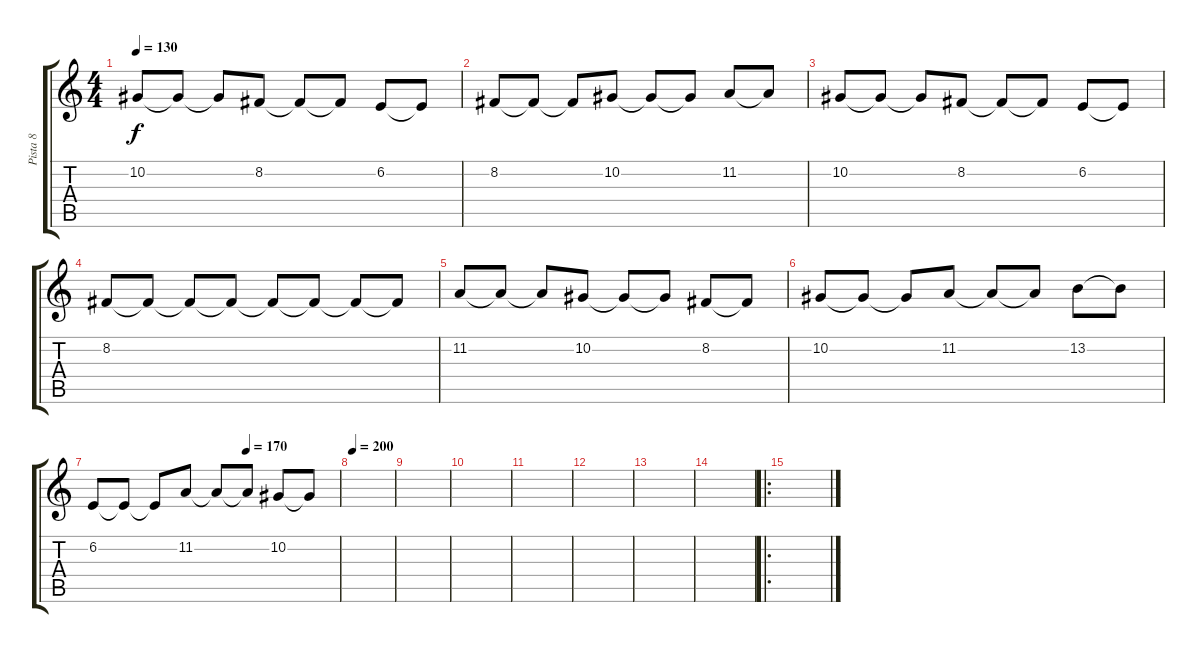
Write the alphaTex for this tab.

\track ("Pista 8" "Pista 8") {instrument brightacousticpiano}
\staff {score tabs}
\tuning (Eb4 Bb3 Gb3 Db3 Ab2 Eb2) {hide}
\ts (4 4)
\tempo 130
\clef g2
\ks c
10.2.8{dy f instrument brightacousticpiano} 10.2{t}.8 10.2{t}.8 8.2.8 8.2{t}.8 8.2{t}.8 6.2.8 6.2{t}.8 |
8.2.8 8.2{t}.8 8.2{t}.8 10.2.8 10.2{t}.8 10.2{t}.8 11.2.8 11.2{t}.8 |
10.2.8 10.2{t}.8 10.2{t}.8 8.2.8 8.2{t}.8 8.2{t}.8 6.2.8 6.2{t}.8 |
8.2.8 8.2{t}.8 8.2{t}.8 8.2{t}.8 8.2{t}.8 8.2{t}.8 8.2{t}.8 8.2{t}.8 |
11.2.8 11.2{t}.8 11.2{t}.8 10.2.8 10.2{t}.8 10.2{t}.8 8.2.8 8.2{t}.8 |
10.2.8 10.2{t}.8 10.2{t}.8 11.2.8 11.2{t}.8 11.2{t}.8 13.2.8 13.2{t}.8 |
\tempo (170 0.625)
6.2.8 6.2{t}.8 6.2{t}.8 11.2.8 11.2{t}.8 11.2{t}.8 10.2.8 10.2{t}.8 |
\tempo 200
|
|
|
|
|
|
|
\ro
